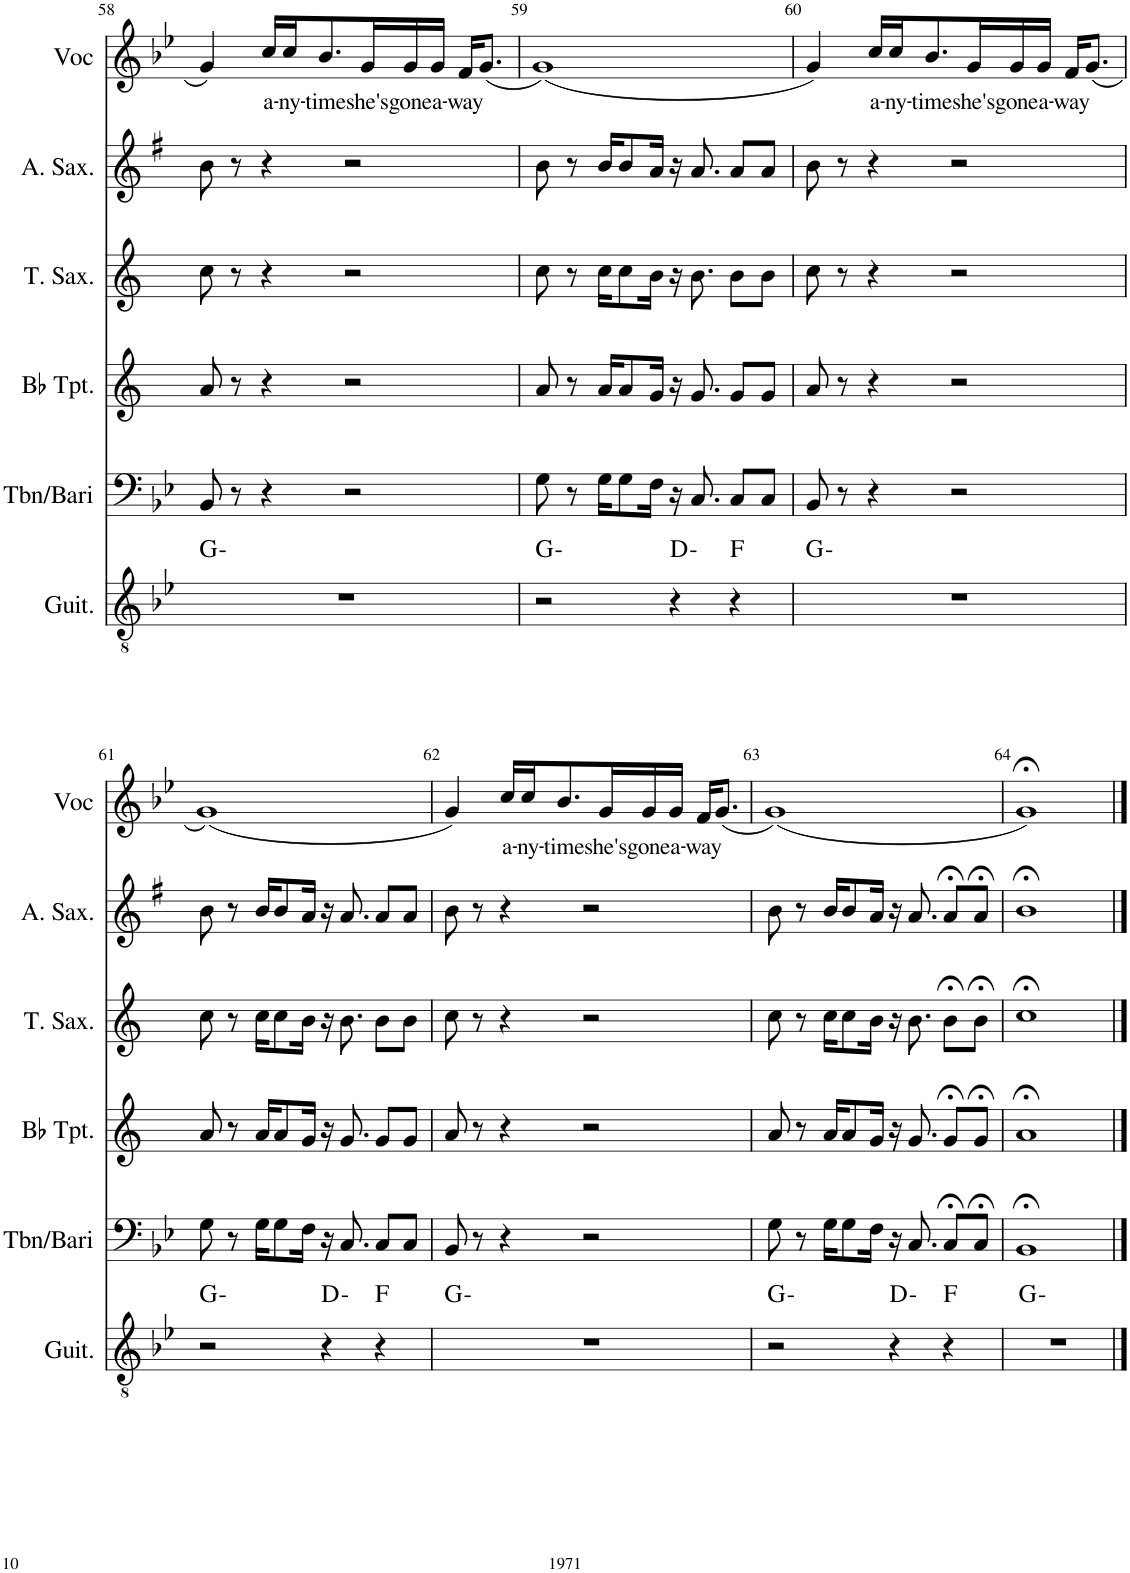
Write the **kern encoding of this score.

**kern	**harte	**kern	**kern	**kern	**kern	**kern	**text
*part6	*part6	*part5	*part4	*part3	*part2	*part1	*part1
*staff6	*	*staff5	*staff4	*staff3	*staff2	*staff1	*staff1
*I"Guitar	*	*I"Tbn/Bari	*I"Bb Trumpet	*I"Tenor	*I"Alto	*I"Voc	*
*I'Guit.	*	*I'Tbn/Bari	*I'Bb Tpt.	*	*	*I'Voc	*
!!LO:PB:g=z
*clefGv2	*	*clefF4	*clefG2	*clefG2	*clefG2	*clefG2	*
*	*	*	*Trd1c2	*Trd8c14	*Trd5c9	*	*
*k[b-e-]	*	*k[b-e-]	*k[]	*k[]	*k[f#]	*k[b-e-]	*
*M4/4	*	*M4/4	*M4/4	*M4/4	*M4/4	*M4/4	*
=58	=58	=58	=58	=58	=58	=58	=58
1r	G:min	8BB-/	8a/	8cc\	8b\	4g/	.
.	.	8r	8r	8r	8r	.	.
!	!	!	!	!	!	!	!LO:LY:b
.	.	4r	4r	4r	4r	16cc/LL	a-
!	!	!	!	!	!	!	!LO:LY:b
.	.	.	.	.	.	16cc/J	-ny-
!	!	!	!	!	!	!	!LO:LY:b
.	.	.	.	.	.	8.b-/	-time
.	.	2r	2r	2r	2r	.	.
!	!	!	!	!	!	!	!LO:LY:b
.	.	.	.	.	.	16g/L	she's
!	!	!	!	!	!	!	!LO:LY:b
.	.	.	.	.	.	16g/	gone
!	!	!	!	!	!	!	!LO:LY:b
.	.	.	.	.	.	16g/JJ	a-
!	!	!	!	!	!	!	!LO:LY:b
.	.	.	.	.	.	16f/KL	-way
.	.	.	.	.	.	(8.g/J	.
=59	=59	=59	=59	=59	=59	=59	=59
2r	G:min	8G\	8a/	8cc\	8b\	(1g)	.
.	.	8r	8r	8r	8r	.	.
.	.	16G\KL	16a/KL	16cc\KL	16b/KL	.	.
.	.	8G\	8a/	8cc\	8b/	.	.
.	.	16F\Jk	16g/Jk	16b\Jk	16a/Jk	.	.
4r	D:min	16r	16r	16r	16r	.	.
.	.	8.C/	8.g/	8.b\	8.a/	.	.
4r	F:maj	8C/L	8g/L	8b\L	8a/L	.	.
.	.	8C/J	8g/J	8b\J	8a/J	.	.
=60	=60	=60	=60	=60	=60	=60	=60
1r	G:min	8BB-/	8a/	8cc\	8b\	4g/)	.
.	.	8r	8r	8r	8r	.	.
!	!	!	!	!	!	!	!LO:LY:b
.	.	4r	4r	4r	4r	16cc/LL	a-
!	!	!	!	!	!	!	!LO:LY:b
.	.	.	.	.	.	16cc/J	-ny-
!	!	!	!	!	!	!	!LO:LY:b
.	.	.	.	.	.	8.b-/	-time
.	.	2r	2r	2r	2r	.	.
!	!	!	!	!	!	!	!LO:LY:b
.	.	.	.	.	.	16g/L	she's
!	!	!	!	!	!	!	!LO:LY:b
.	.	.	.	.	.	16g/	gone
!	!	!	!	!	!	!	!LO:LY:b
.	.	.	.	.	.	16g/JJ	a-
!	!	!	!	!	!	!	!LO:LY:b
.	.	.	.	.	.	16f/KL	-way
.	.	.	.	.	.	(8.g/J	.
!!LO:LB:g=z
=61	=61	=61	=61	=61	=61	=61	=61
2r	G:min	8G\	8a/	8cc\	8b\	(1g)	.
.	.	8r	8r	8r	8r	.	.
.	.	16G\KL	16a/KL	16cc\KL	16b/KL	.	.
.	.	8G\	8a/	8cc\	8b/	.	.
.	.	16F\Jk	16g/Jk	16b\Jk	16a/Jk	.	.
4r	D:min	16r	16r	16r	16r	.	.
.	.	8.C/	8.g/	8.b\	8.a/	.	.
4r	F:maj	8C/L	8g/L	8b\L	8a/L	.	.
.	.	8C/J	8g/J	8b\J	8a/J	.	.
=62	=62	=62	=62	=62	=62	=62	=62
1r	G:min	8BB-/	8a/	8cc\	8b\	4g/)	.
.	.	8r	8r	8r	8r	.	.
!	!	!	!	!	!	!	!LO:LY:b
.	.	4r	4r	4r	4r	16cc/LL	a-
!	!	!	!	!	!	!	!LO:LY:b
.	.	.	.	.	.	16cc/J	-ny-
!	!	!	!	!	!	!	!LO:LY:b
.	.	.	.	.	.	8.b-/	-time
.	.	2r	2r	2r	2r	.	.
!	!	!	!	!	!	!	!LO:LY:b
.	.	.	.	.	.	16g/L	she's
!	!	!	!	!	!	!	!LO:LY:b
.	.	.	.	.	.	16g/	gone
!	!	!	!	!	!	!	!LO:LY:b
.	.	.	.	.	.	16g/JJ	a-
!	!	!	!	!	!	!	!LO:LY:b
.	.	.	.	.	.	16f/KL	-way
.	.	.	.	.	.	(8.g/J	.
=63	=63	=63	=63	=63	=63	=63	=63
2r	G:min	8G\	8a/	8cc\	8b\	(1g)	.
.	.	8r	8r	8r	8r	.	.
.	.	16G\KL	16a/KL	16cc\KL	16b/KL	.	.
.	.	8G\	8a/	8cc\	8b/	.	.
.	.	16F\Jk	16g/Jk	16b\Jk	16a/Jk	.	.
4r	D:min	16r	16r	16r	16r	.	.
.	.	8.C/	8.g/	8.b\	8.a/	.	.
4r	F:maj	8C;</L	8g;</L	8b;<\L	8a;</L	.	.
.	.	8C;</J	8g;</J	8b;<\J	8a;</J	.	.
=64	=64	=64	=64	=64	=64	=64	=64
1r	G:min	1BB-;<	1a;<	1cc;<	1b;<	1g;<)	.
==	==	==	==	==	==	==	==
*-	*-	*-	*-	*-	*-	*-	*-
